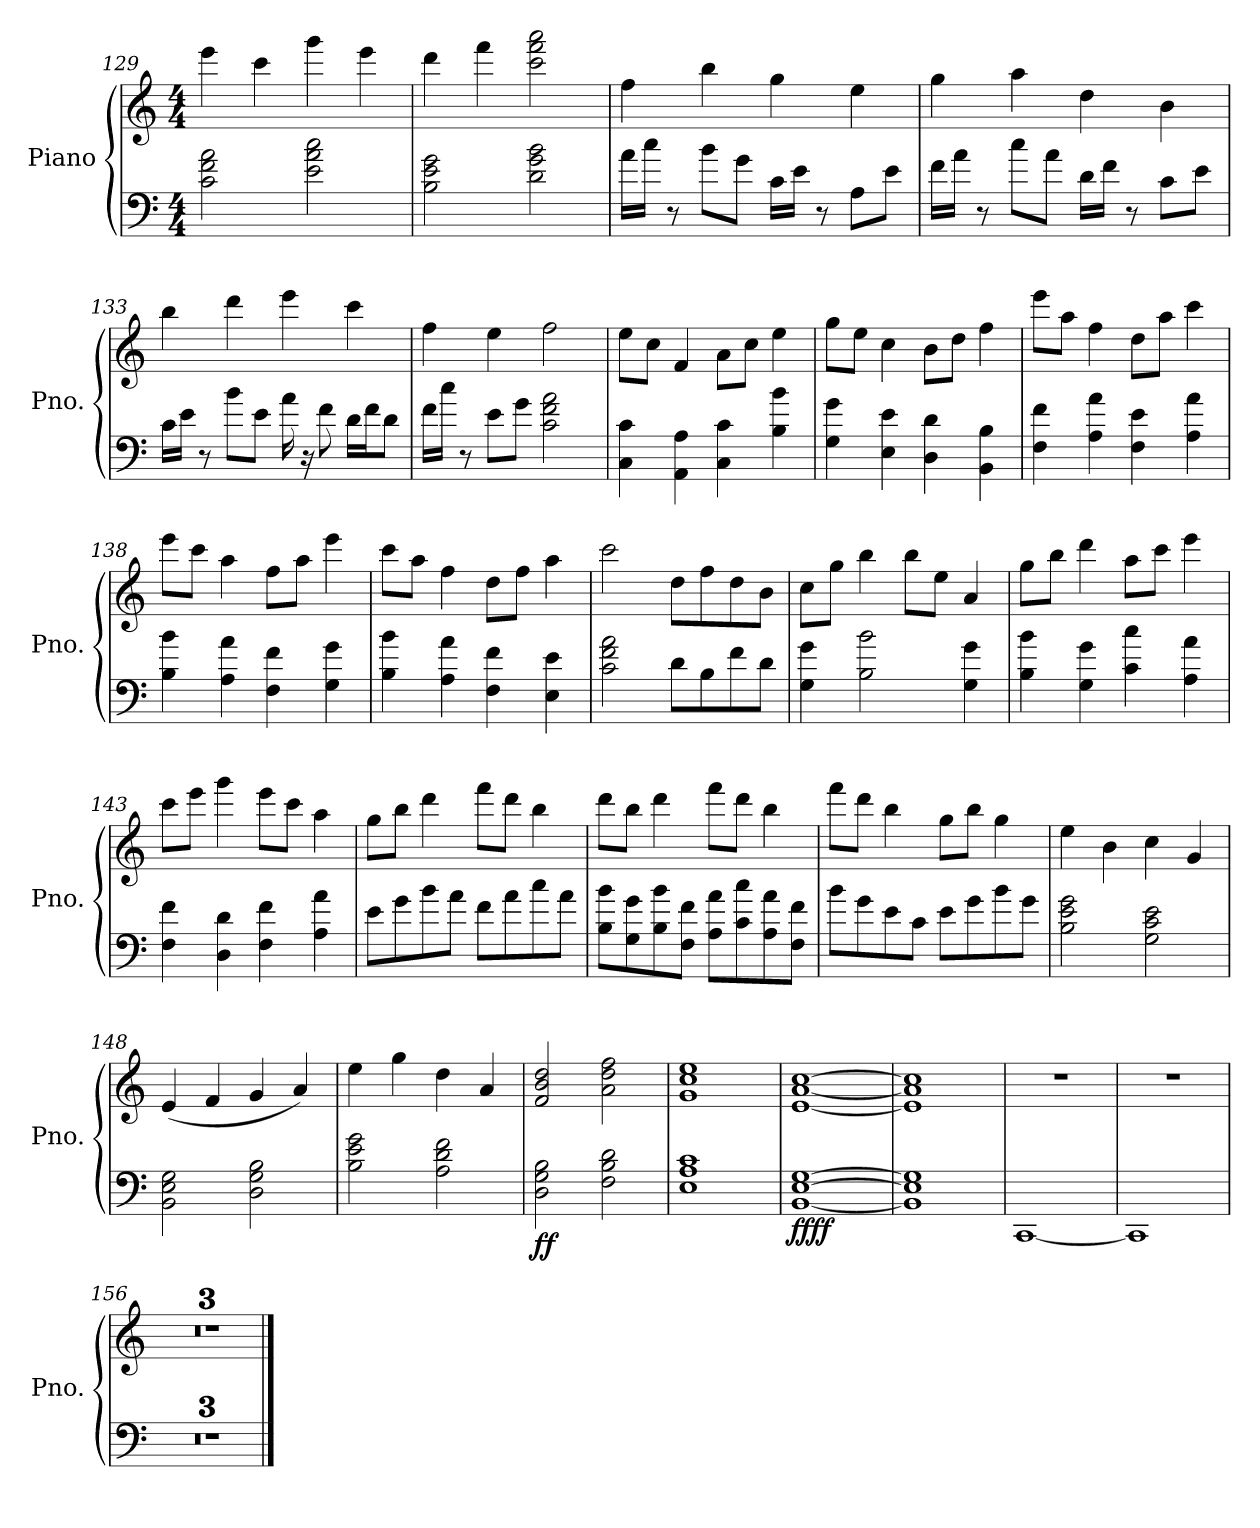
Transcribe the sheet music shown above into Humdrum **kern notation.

**kern	**kern	**dynam
*part1	*part1	*part1
*staff2	*staff1	*staff1/2
*I"Piano	*	*
*I'Pno.	*	*
*clefF4	*clefG2	*
*k[]	*k[]	*
*M4/4	*M4/4	*
=129	=129	=129
2c\ 2f\ 2a\	4eee\	.
.	4ccc\	.
2e\ 2a\ 2cc\	4ggg\	.
.	4eee\	.
=130	=130	=130
2B\ 2e\ 2g\	4ddd\	.
.	4fff\	.
2d\ 2g\ 2b\	2ccc\ 2fff\ 2aaa\	.
!!LO:PB:g=z
=131	=131	=131
!	!	!LO:DY:b=2
!	!	!LO:DY:n=1:b
16a\LL	4ff\	mp mp
16cc\JJ	.	.
8r	.	.
8b\L	4bb\	.
8g\J	.	.
16c\LL	4gg\	.
16e\JJ	.	.
8r	.	.
8A\L	4ee\	.
8e\J	.	.
=132	=132	=132
16f\LL	4gg\	.
16a\JJ	.	.
8r	.	.
8cc\L	4aa\	.
8a\J	.	.
16d\LL	4dd\	.
16f\JJ	.	.
8r	.	.
8c\L	4b\	.
8e\J	.	.
=133	=133	=133
16c\LL	4bb\	.
16e\JJ	.	.
8r	.	.
8b\L	4ddd\	.
8e\J	.	.
16a\	4eee\	.
16r	.	.
8f\	.	.
16d\LL	4ccc\	.
16f\J	.	.
8d\J	.	.
=134	=134	=134
16f\LL	4ff\	.
16cc\JJ	.	.
8r	.	.
8e\L	4ee\	.
8g\J	.	.
2c\ 2f\ 2a\	2ff\	.
!!LO:LB:g=z
=135	=135	=135
!	!	!LO:DY:b=2
!	!	!LO:DY:n=1:b
4C\ 4c\	8ee\L	mf mf
.	8cc\J	.
4AA\ 4A\	4f/	.
4C\ 4c\	8a\L	.
.	8cc\J	.
4B\ 4b\	4ee\	.
=136	=136	=136
4G\ 4g\	8gg\L	.
.	8ee\J	.
4E\ 4e\	4cc\	.
4D\ 4d\	8b\L	.
.	8dd\J	.
4BB\ 4B\	4ff\	.
=137	=137	=137
4F\ 4f\	8eee\L	.
.	8aa\J	.
4A\ 4a\	4ff\	.
4F\ 4e\	8dd\L	.
.	8aa\J	.
4A\ 4a\	4ccc\	.
=138	=138	=138
4B\ 4b\	8eee\L	.
.	8ccc\J	.
4A\ 4a\	4aa\	.
4F\ 4f\	8ff\L	.
.	8aa\J	.
4G\ 4g\	4eee\	.
=139	=139	=139
4B\ 4b\	8ccc\L	.
.	8aa\J	.
4A\ 4a\	4ff\	.
4F\ 4f\	8dd\L	.
.	8ff\J	.
4E\ 4e\	4aa\	.
=140	=140	=140
2c\ 2f\ 2a\	2ccc\	.
8d\L	8dd\L	.
8B\	8ff\	.
8f\	8dd\	.
8d\J	8b\J	.
!!LO:LB:g=z
=141	=141	=141
4G\ 4g\	8cc\L	.
.	8gg\J	.
2B\ 2b\	4bb\	.
.	8bb\L	.
.	8ee\J	.
4G\ 4g\	4a/	.
=142	=142	=142
4B\ 4b\	8gg\L	.
.	8bb\J	.
4G\ 4g\	4ddd\	.
4c\ 4cc\	8aa\L	.
.	8ccc\J	.
4A\ 4a\	4eee\	.
=143	=143	=143
4F\ 4f\	8ccc\L	.
.	8eee\J	.
4D\ 4d\	4ggg\	.
4F\ 4f\	8eee\L	.
.	8ccc\J	.
4A\ 4a\	4aa\	.
=144	=144	=144
8e\L	8gg\L	.
8g\	8bb\J	.
8b\	4ddd\	.
8a\J	.	.
8f\L	8fff\L	.
8a\	8ddd\J	.
8cc\	4bb\	.
8a\J	.	.
=145	=145	=145
8B\ 8b\L	8ddd\L	.
8G\ 8g\	8bb\J	.
8B\ 8b\	4ddd\	.
8F\ 8f\J	.	.
8A\ 8a\L	8fff\L	.
8c\ 8cc\	8ddd\J	.
8A\ 8a\	4bb\	.
8F\ 8f\J	.	.
!!LO:LB:g=z
=146	=146	=146
8b\L	8fff\L	.
8g\	8ddd\J	.
8e\	4bb\	.
8c\J	.	.
8e\L	8gg\L	.
8g\	8bb\J	.
8b\	4gg\	.
8g\J	.	.
=147	=147	=147
!	!	!LO:DY:b=2
!	!	!LO:DY:n=1:b
2B\ 2e\ 2g\	4ee\	mp mp
.	4b\	.
2G\ 2c\ 2e\	4cc\	.
.	4g/	.
=148	=148	=148
2BB\ 2E\ 2G\	(4e/	.
.	4f/	.
2D\ 2G\ 2B\	4g/	.
.	4a/)	.
=149	=149	=149
2B\ 2e\ 2g\	4ee\	.
.	4gg\	.
2A\ 2d\ 2f\	4dd\	.
.	4a/	.
=150	=150	=150
!	!	!LO:DY:b=2
!	!	!LO:DY:n=1:b
2D\ 2G\ 2B\	2f/ 2b/ 2dd/	f f
2F\ 2B\ 2d\	2a\ 2dd\ 2ff\	.
=151	=151	=151
1E 1A 1c	1g 1cc 1ee	.
=152	=152	=152
!	!	!LO:DY:b=2
!	!	!LO:DY:n=1:b
[1BB [1E [1G	[1e [1a [1cc	ff ff
=153	=153	=153
1BB] 1E] 1G]	1e] 1a] 1cc]	.
=154	=154	=154
[1CC	1r	.
=155	=155	=155
1CC]	1r	.
=156	=156	=156
1r	1r	.
!!LO:LB:g=z
=157	=157	=157
1r	1r	.
=158	=158	=158
1r	1r	.
==	==	==
*-	*-	*-
